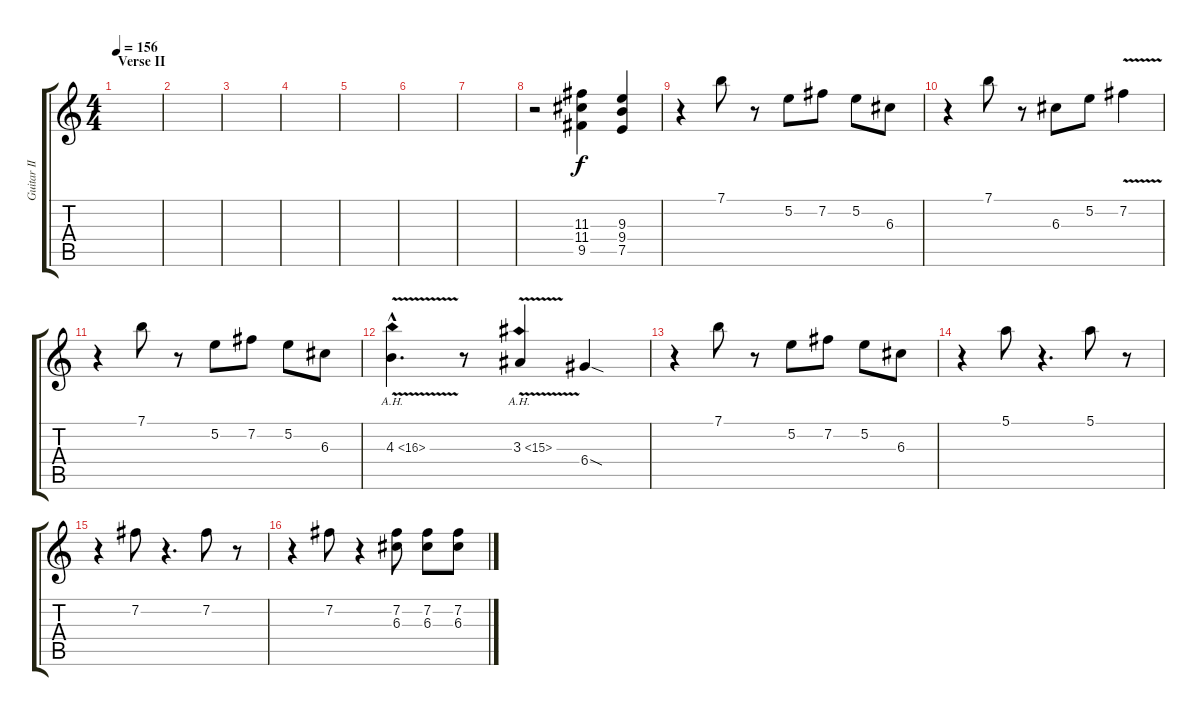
\track ("Guitar II" "Guitar II") {instrument overdrivenguitar}
\staff {score tabs}
\tuning (E4 B3 G3 D3 A2 E2) {hide}
\ts (4 4)
\section ("" "Verse II")
\tempo 156
\clef g2
\ks c
|
|
|
|
|
|
|
r.2 (11.3 11.4 9.5).4 (9.3 9.4 7.5).4 |
r.4 7.1.8 r.8 5.2.8 7.2.8 5.2.8 6.3.8 |
r.4 7.1.8 r.8 6.3.8 5.2.8 7.2{v}.4 |
r.4 7.1.8 r.8 5.2.8 7.2.8 5.2.8 6.3.8 |
4.3{ah 12 v hac}.4{d} r.8 3.3{ah 12 v}.4 6.4{sod}.4 |
r.4 7.1.8 r.8 5.2.8 7.2.8 5.2.8 6.3.8 |
r.4 5.1.8 r.4{d} 5.1.8 r.8 |
r.4 7.2.8 r.4{d} 7.2.8 r.8 |
r.4 7.2.8 r.4 (7.2 6.3).8 (7.2 6.3).8 (7.2 6.3).8
